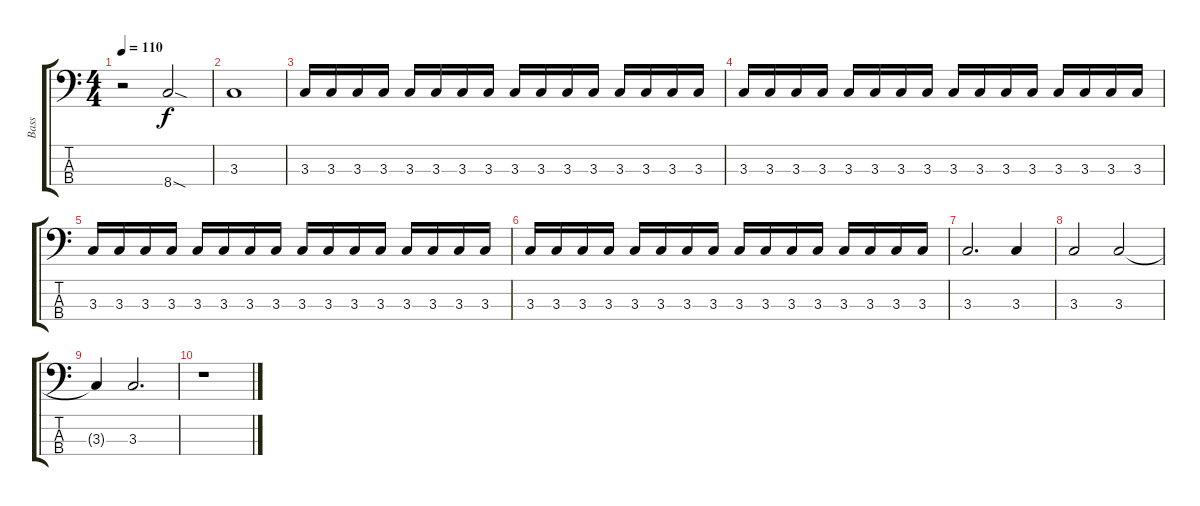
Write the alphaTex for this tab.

\track ("Bass" "Bass") {instrument electricbassfinger}
\staff {score tabs}
\tuning (G2 D2 A1 E1) {hide}
\ts (4 4)
\tempo 110
\clef f4
\ks c
r.2{dy f} 8.4{sod}.2 |
3.3.1 |
3.3.16 3.3.16 3.3.16 3.3.16 3.3.16 3.3.16 3.3.16 3.3.16 3.3.16 3.3.16 3.3.16 3.3.16 3.3.16 3.3.16 3.3.16 3.3.16 |
3.3.16 3.3.16 3.3.16 3.3.16 3.3.16 3.3.16 3.3.16 3.3.16 3.3.16 3.3.16 3.3.16 3.3.16 3.3.16 3.3.16 3.3.16 3.3.16 |
3.3.16 3.3.16 3.3.16 3.3.16 3.3.16 3.3.16 3.3.16 3.3.16 3.3.16 3.3.16 3.3.16 3.3.16 3.3.16 3.3.16 3.3.16 3.3.16 |
3.3.16 3.3.16 3.3.16 3.3.16 3.3.16 3.3.16 3.3.16 3.3.16 3.3.16 3.3.16 3.3.16 3.3.16 3.3.16 3.3.16 3.3.16 3.3.16 |
3.3.2{d} 3.3.4 |
3.3.2 3.3.2 |
3.3{t}.4 3.3.2{d} |
r.1
